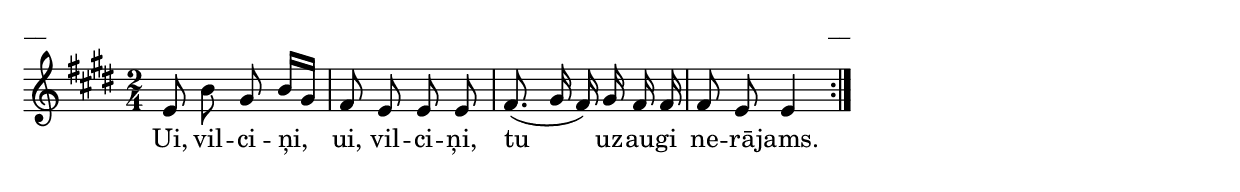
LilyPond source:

\version "2.13.16"
%\header {
%    title = "Ui, vilciņi, ui, vilciņi"
%}
\paper {
line-width = 14\cm
left-margin = 0.4\cm
between-system-padding = 0.1\cm
between-system-space = 0.1\cm
}
\layout {
indent = #0
ragged-last = ##f
}


voiceA = \relative c' {
\clef "treble"
\key e \major
\time 2/4
\repeat volta 2 { 
e8 b' gis b16[ gis] fis8 e e e | fis8.( gis16 fis) gis fis fis | fis8 e e4  
}
} 

lyricA = \lyricmode {
Ui, vil -- ci -- ņi, ui, vil -- ci -- ņi, 
tu uz -- au -- gi ne -- rā -- jams.
} 


fullScore = <<
\new Staff {
<<
\new Voice = "voiceA" { \oneVoice \autoBeamOff \voiceA }
\lyricsto "voiceA" \new Lyrics \lyricA
>>
}
>>

\score {
\fullScore
\header { piece = "__" opus = "__" }
}
\markup { \with-color #(x11-color 'white) \sans \smaller "__" }
\score {
\unfoldRepeats
\fullScore
\midi {
\context { \Staff \remove "Staff_performer" }
\context { \Voice \consists "Staff_performer" }
}
}



